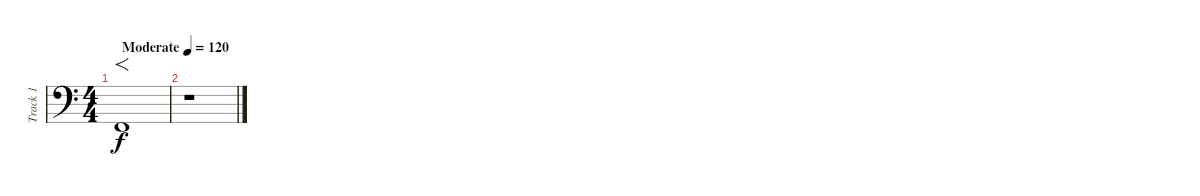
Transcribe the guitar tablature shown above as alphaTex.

\track ("Track 1" "Track 1") {instrument choiraahs}
\staff {score}
\tuning (C3 G2 D2 A1 E1 B0) {hide}
\ts (4 4)
\tempo (120 "Moderate")
\clef f4
\ks c
3.3.1{f dy f instrument choiraahs} |
r.1
